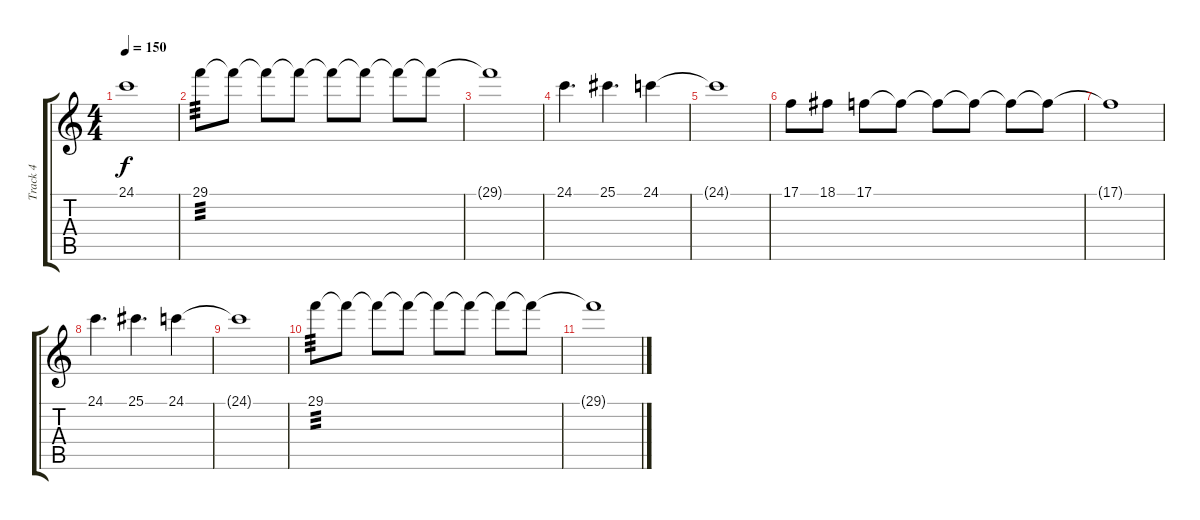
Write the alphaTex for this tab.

\track ("Track 4" "Track 4") {instrument lead2sawtooth}
\staff {score tabs}
\tuning (C4 G3 Eb3 Bb2 F2 C2) {hide}
\ts (4 4)
\tempo 150
\clef g2
\ks c
24.1{t}.1{dy f} |
29.1.8{tp 3} 29.1{t}.8 29.1{t}.8 29.1{t}.8 29.1{t}.8 29.1{t}.8 29.1{t}.8 29.1{t}.8 |
29.1{t}.1 |
24.1.4{d} 25.1.4{d} 24.1.4 |
24.1{t}.1 |
17.1.8 18.1.8 17.1.8 17.1{t}.8 17.1{t}.8 17.1{t}.8 17.1{t}.8 17.1{t}.8 |
17.1{t}.1 |
24.1.4{d} 25.1.4{d} 24.1.4 |
24.1{t}.1 |
29.1.8{tp 3} 29.1{t}.8 29.1{t}.8 29.1{t}.8 29.1{t}.8 29.1{t}.8 29.1{t}.8 29.1{t}.8 |
29.1{t}.1
